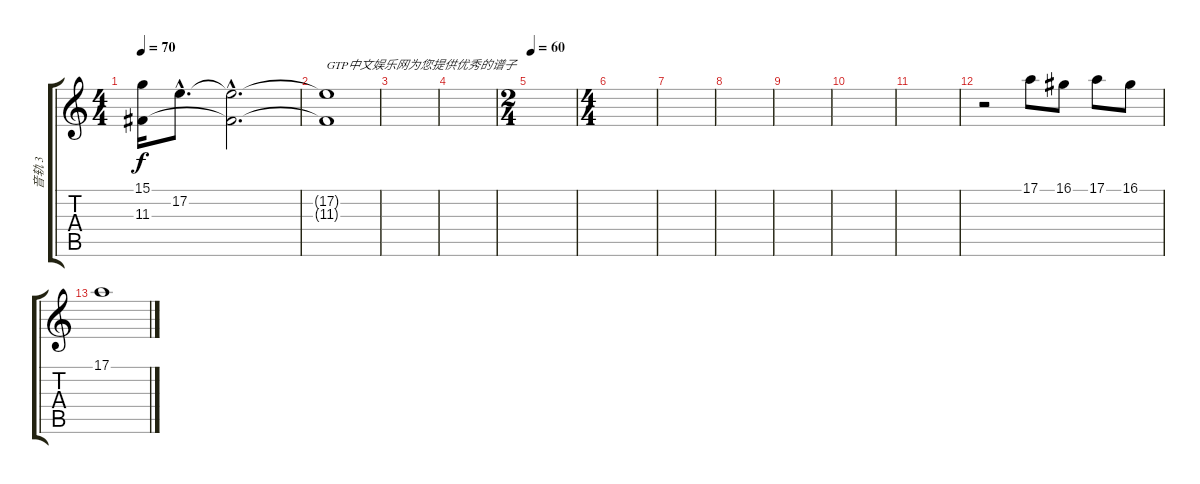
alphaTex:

\track ("音轨 3" "音轨 3") {instrument tremolostrings}
\staff {score tabs}
\tuning (E4 B3 G3 D3 A2 E2) {hide}
\ts (4 4)
\tempo 70
\clef g2
\ks c
(15.1 11.3).16{dy f} 17.2{hac}.8{d} (17.2{hac t} 11.3{hac t}).2{d} |
(17.2{t} 11.3{t}).1{txt "GTP中文娱乐网为您提供优秀的谱子"} |
|
|
\ts (2 4)
\tempo 60
|
\ts (4 4)
|
|
|
|
|
|
r.2{volume 2} 17.1.8{volume 9} 16.1.8 17.1.8 16.1.8 |
17.1.1
